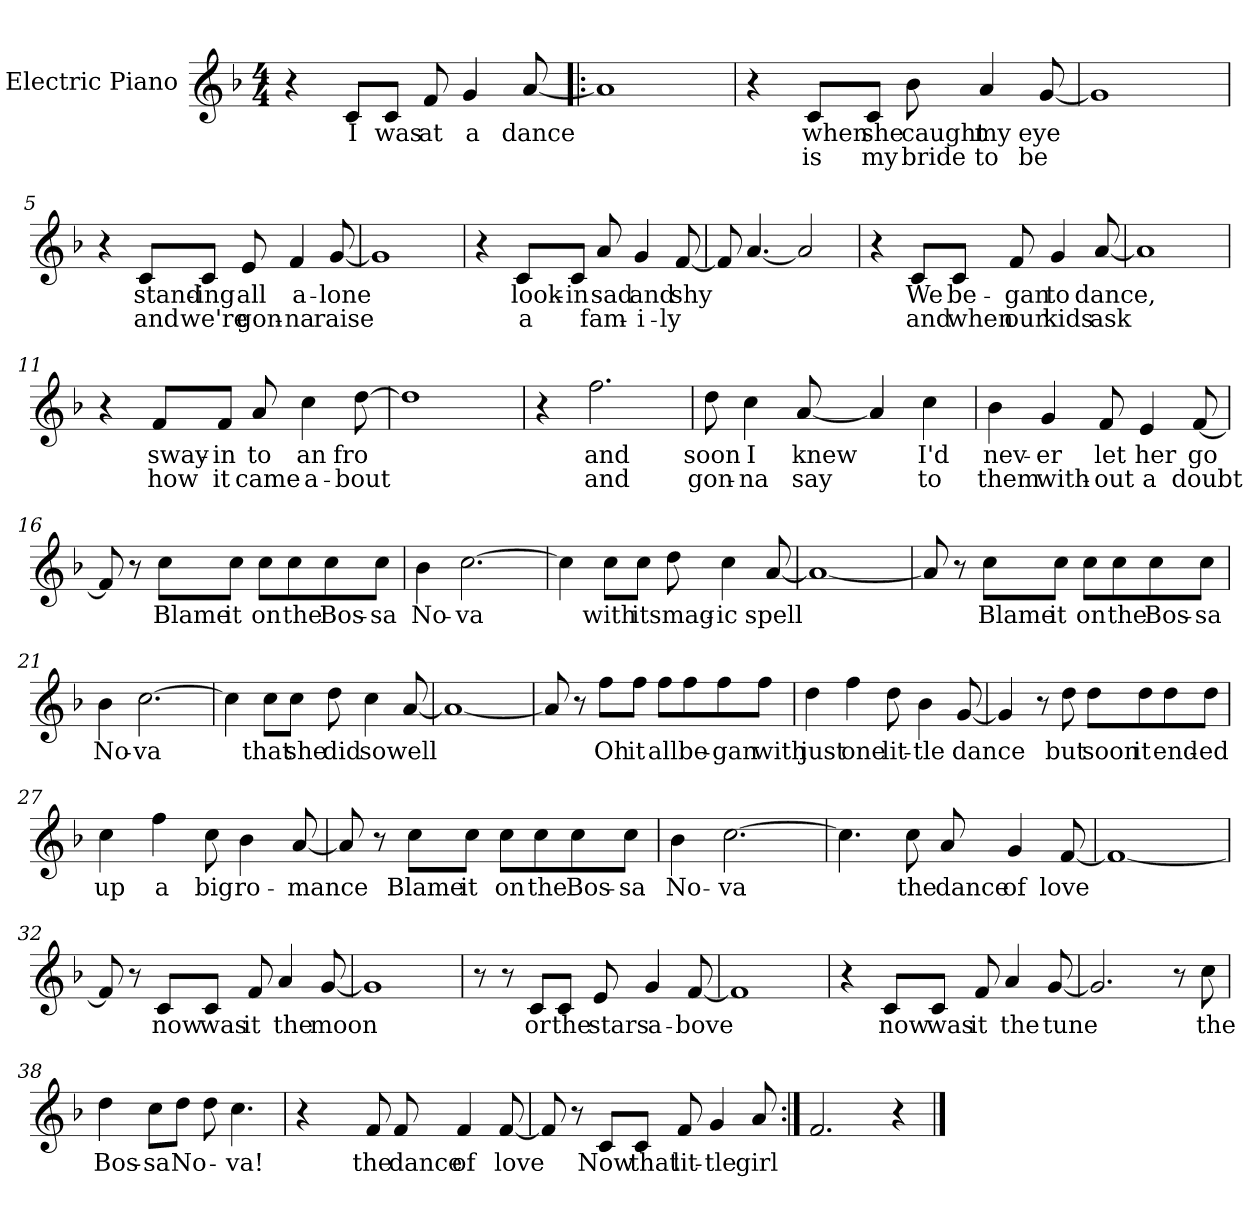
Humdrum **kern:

**kern	**text	**text
*part1	*part1	*part1
*staff1	*staff1	*staff1
*I"Electric Piano	*	*
*I'E.Pno	*	*
*clefG2	*	*
*k[b-]	*	*
*F:	*	*
*M4/4	*	*
=1	=1	=1
4r	.	.
8c/L	I	.
8c/J	was	.
8f/	at	.
4g/	a	.
[8a/	dance	.
=2!|:	=2!|:	=2!|:
1a]	.	.
=3	=3	=3
4r	.	.
8c/L	when	is
8c/J	she	my
8b-\	caught	bride
4a/	my	to
[8g/	eye	be
=4	=4	=4
1g]	.	.
=5	=5	=5
4r	.	.
8c/L	stand-	and
8c/J	-ing	we're
8e/	all	gon-
4f/	a-	-na
[8g/	-lone	raise
=6	=6	=6
1g]	.	.
!!LO:LB:g=z
=7	=7	=7
4r	.	.
8c/L	look-	a
8c/J	-in	.
8a/	sad	fam-
4g/	and	-i-
[8f/	shy	-ly
=8	=8	=8
8f/]	.	.
[4.a/	.	.
2a/]	.	.
=9	=9	=9
4r	.	.
8c/L	We	and
8c/J	be-	when
8f/	-gan	our
4g/	to	kids
[8a/	dance,	ask
=10	=10	=10
1a]	.	.
=11	=11	=11
4r	.	.
8f/L	sway-	how
8f/J	-in	it
8a/	to	came
4cc\	an	a-
[8dd\	fro	-bout
=12	=12	=12
1dd]	.	.
!!LO:LB:g=z
=13	=13	=13
4r	.	.
2.ff\	and	and
=14	=14	=14
8dd\	soon	gon-
4cc\	I	-na
[8a/	knew	say
4a/]	.	.
4cc\	I'd	to
=15	=15	=15
4b-\	nev-	them
4g/	-er	with-
8f/	let	out
4e/	her	a
[8f/	go	doubt
=16	=16	=16
8f/]	.	.
8r	.	.
8cc\L	Blame	.
8cc\J	it	.
8cc\L	on	.
8cc\	the	.
8cc\	Bos-	.
8cc\J	-sa	.
!!LO:LB:g=z
=17	=17	=17
4b-\	No-	.
[2.cc\	-va	.
=18	=18	=18
4cc\]	.	.
8cc\L	with	.
8cc\J	its	.
8dd\	mag-	.
4cc\	-ic	.
[8a/	spell	.
=19	=19	=19
1a_	.	.
=20	=20	=20
8a/]	.	.
8r	.	.
8cc\L	Blame	.
8cc\J	it	.
8cc\L	on	.
8cc\	the	.
8cc\	Bos-	.
8cc\J	-sa	.
=21	=21	=21
4b-\	No-	.
[2.cc\	-va	.
=22	=22	=22
4cc\]	.	.
8cc\L	that	.
8cc\J	she	.
8dd\	did	.
4cc\	so	.
[8a/	well	.
=23	=23	=23
1a_	.	.
!!LO:LB:g=z
=24	=24	=24
8a/]	.	.
8r	.	.
8ff\L	Oh	.
8ff\J	it	.
8ff\L	all	.
8ff\	be-	.
8ff\	-gan	.
8ff\J	with	.
=25	=25	=25
4dd\	just	.
4ff\	one	.
8dd\	lit-	.
4b-\	-tle	.
[8g/	dance	.
=26	=26	=26
4g/]	.	.
8r	.	.
8dd\	but	.
8dd\L	soon	.
8dd\	it	.
8dd\	end-	.
8dd\J	-ed	.
=27	=27	=27
4cc\	up	.
4ff\	a	.
8cc\	big	.
4b-\	ro-	.
[8a/	-mance	.
!!LO:LB:g=z
=28	=28	=28
8a/]	.	.
8r	.	.
8cc\L	Blame	.
8cc\J	it	.
8cc\L	on	.
8cc\	the	.
8cc\	Bos-	.
8cc\J	-sa	.
=29	=29	=29
4b-\	No-	.
[2.cc\	-va	.
=30	=30	=30
4.cc\]	.	.
8cc\	the	.
8a/	dance	.
4g/	of	.
[8f/	love	.
=31	=31	=31
1f_	.	.
=32	=32	=32
8f/]	.	.
8r	.	.
8c/L	now	.
8c/J	was	.
8f/	it	.
4a/	the	.
[8g/	moon	.
=33	=33	=33
1g]	.	.
!!LO:LB:g=z
=34	=34	=34
8r	.	.
8r	.	.
8c/L	or	.
8c/J	the	.
8e/	stars	.
4g/	a-	.
[8f/	-bove	.
=35	=35	=35
1f]	.	.
=36	=36	=36
4r	.	.
8c/L	now	.
8c/J	was	.
8f/	it	.
4a/	the	.
[8g/	tune	.
=37	=37	=37
2.g/]	.	.
8r	.	.
8cc\	the	.
=38	=38	=38
4dd\	Bos-	.
8cc\L	-sa	.
8dd\J	No-	.
8dd\	.	.
4.cc\	-va!	.
!!LO:LB:g=z
=39	=39	=39
4r	.	.
8ryy	.	.
8f/	the	.
8f/	dance	.
4f/	of	.
[8f/	love	.
=40	=40	=40
8f/]	.	.
8r	.	.
8c/L	Now	.
8c/J	that	.
8f/	lit-	.
4g/	-tle	.
8a/	girl	.
=41:|!	=41:|!	=41:|!
2.f/	.	.
4r	.	.
==	==	==
*-	*-	*-
